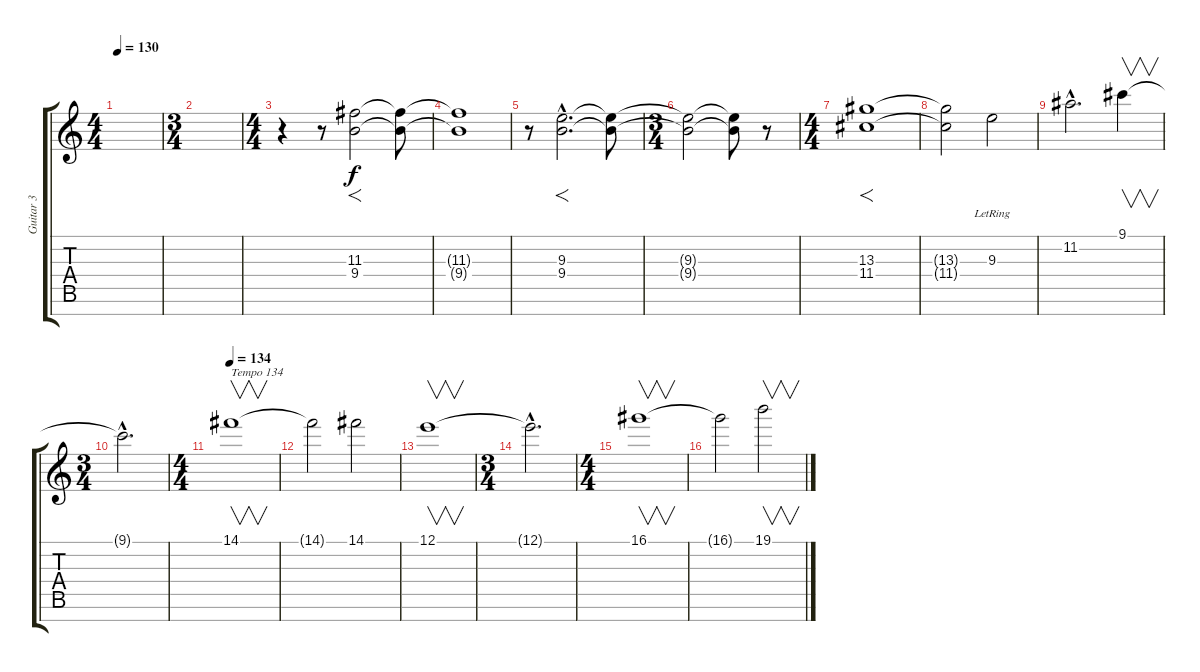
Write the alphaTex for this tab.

\track ("Guitar 3" "Guitar 3") {instrument distortionguitar}
\staff {score tabs}
\tuning (E4 B3 G3 D3 A2 E2 B1) {hide}
\ts (4 4)
\tempo 130
\clef g2
\ks c
|
\ts (3 4)
|
\ts (4 4)
r.4 r.8 (11.3 9.4).2{f dy f} (11.3{t} 9.4{t}).8 |
(11.3{t} 9.4{t}).1 |
r.8 (9.3{hac} 9.4{hac}).2{f d} (9.3{t} 9.4{t}).8 |
\ts (3 4)
(9.3{t} 9.4{t}).2 (9.3{t} 9.4{t}).8 r.8 |
\ts (4 4)
(13.3 11.4).1{f} |
(13.3{t} 11.4{t}).2 9.3{lr}.2 |
11.2{hac}.2{d} 9.1.4{v} |
\ts (3 4)
9.1{hac t}.2{d} |
\ts (4 4)
\tempo 134
14.1.1{v txt "Tempo 134"} |
14.1{t}.2 14.1.2 |
12.1.1{v} |
\ts (3 4)
12.1{hac t}.2{d} |
\ts (4 4)
16.1.1{v} |
16.1{t}.2 19.1.2{v}
